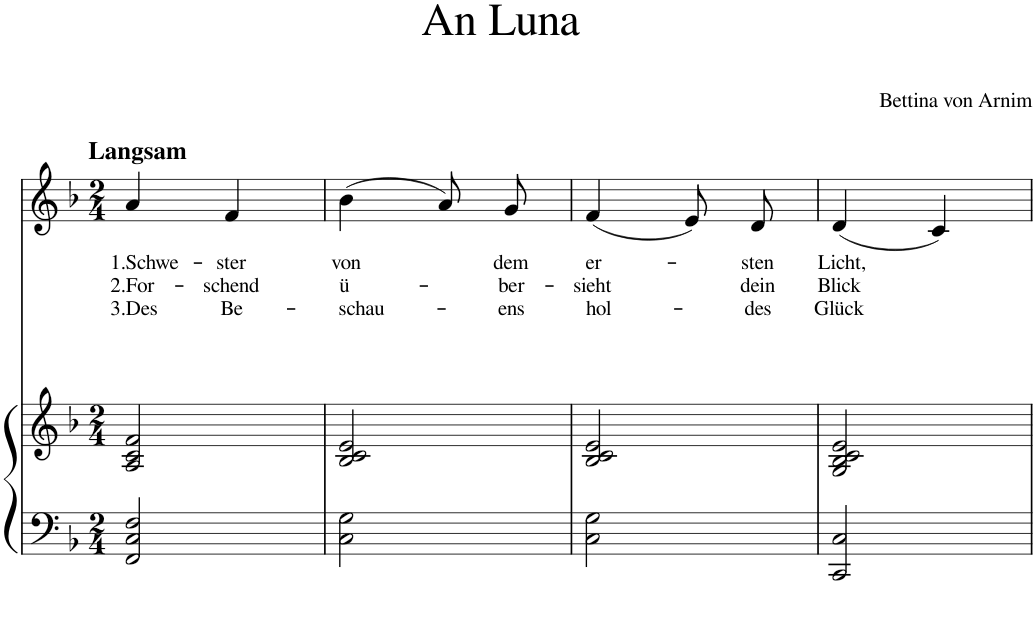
**kern	**kern	**kern	**text	**text	**text
*part2	*part2	*part1	*part1	*part1	*part1
*staff3	*staff2	*staff1	*staff1	*staff1	*staff1
*I"Piano	*	*I"Voice	*	*	*
*I'Pno	*	*	*	*	*
*clefF4	*clefG2	*clefG2	*	*	*
*k[b-]	*k[b-]	*k[b-]	*	*	*
*M2/4	*M2/4	*M2/4	*	*	*
=1	=1	=1	=1	=1	=1
!	!	!LO:TX:a:B:t=Langsam	!	!	!
!	!	!	!LO:LY:b	!LO:LY:b	!LO:LY:b
2FF/ 2C/ 2F/	2A/ 2c/ 2f/	4a/	1.Schwe-	2.For-	3.Des
!	!	!	!LO:LY:b	!LO:LY:b	!LO:LY:b
.	.	4f/	-ster	-schend	Be-
=2	=2	=2	=2	=2	=2
!	!	!	!LO:LY:b	!LO:LY:b	!LO:LY:b
2C\ 2G\	2B-/ 2c/ 2e/	(4b-\	von	ü-	-schau-
.	.	8a/L)	.	.	.
!	!	!	!LO:LY:b	!LO:LY:b	!LO:LY:b
.	.	8g/J	dem	-ber-	-ens
=3	=3	=3	=3	=3	=3
!	!	!	!LO:LY:b	!LO:LY:b	!LO:LY:b
2C\ 2G\	2B-/ 2c/ 2e/	(4f/	er-	-sieht	hol-
.	.	8e/L)	.	.	.
!	!	!	!LO:LY:b	!LO:LY:b	!LO:LY:b
.	.	8d/J	-sten	dein	-des
=4	=4	=4	=4	=4	=4
!	!	!	!LO:LY:b	!LO:LY:b	!LO:LY:b
2CC/ 2C/	2G/ 2B-/ 2c/ 2e/	(4d/	Licht,	Blick	Glück
.	.	4c/)	.	.	.
=	=	=	=	=	=
*-	*-	*-	*-	*-	*-
